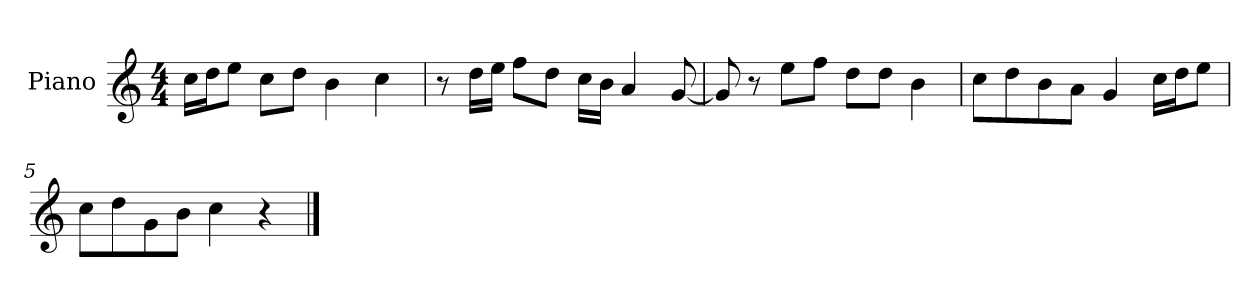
**kern
*part1
*staff1
*I"Piano
*I'P-no
*clefG2
*k[]
*M4/4
*MM90
=1
16cc\LL
16dd\J
8ee\J
8cc\L
8dd\J
4b\
4cc\
=2
8r
16dd\LL
16ee\JJ
8ff\L
8dd\J
16cc\LL
16b\JJ
4a/
[8g/
=3
8g/]
8r
8ee\L
8ff\J
8dd\L
8dd\J
4b\
=4
8cc\L
8dd\
8b\
8a\J
4g/
16cc\LL
16dd\J
8ee\J
=5
8cc\L
8dd\
8g\
8b\J
4cc\
4r
==
*-
